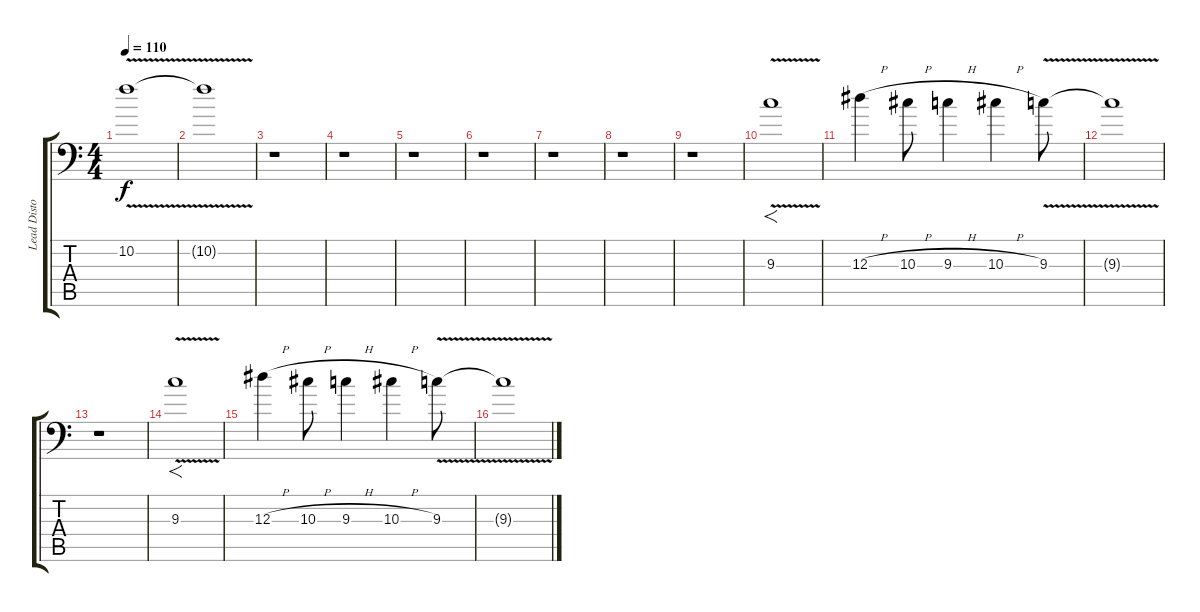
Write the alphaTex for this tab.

\track ("Lead Distortion" "Lead Disto") {instrument distortionguitar}
\staff {score tabs}
\tuning (C4 G3 Eb3 Bb2 F2 Bb1) {hide}
\ts (4 4)
\tempo 110
\clef f4
\ks c
10.2{v t}.1{dy f} |
10.2{v t}.1 |
r.1 |
r.1 |
r.1 |
r.1 |
r.1 |
r.1 |
r.1 |
9.3{v}.1{f} |
12.3{h}.4 10.3{h}.8 9.3{h}.4 10.3{h}.4 9.3{v}.8 |
9.3{v t}.1 |
r.1 |
9.3{v}.1{f} |
12.3{h}.4 10.3{h}.8 9.3{h}.4 10.3{h}.4 9.3{v}.8 |
9.3{v t}.1
